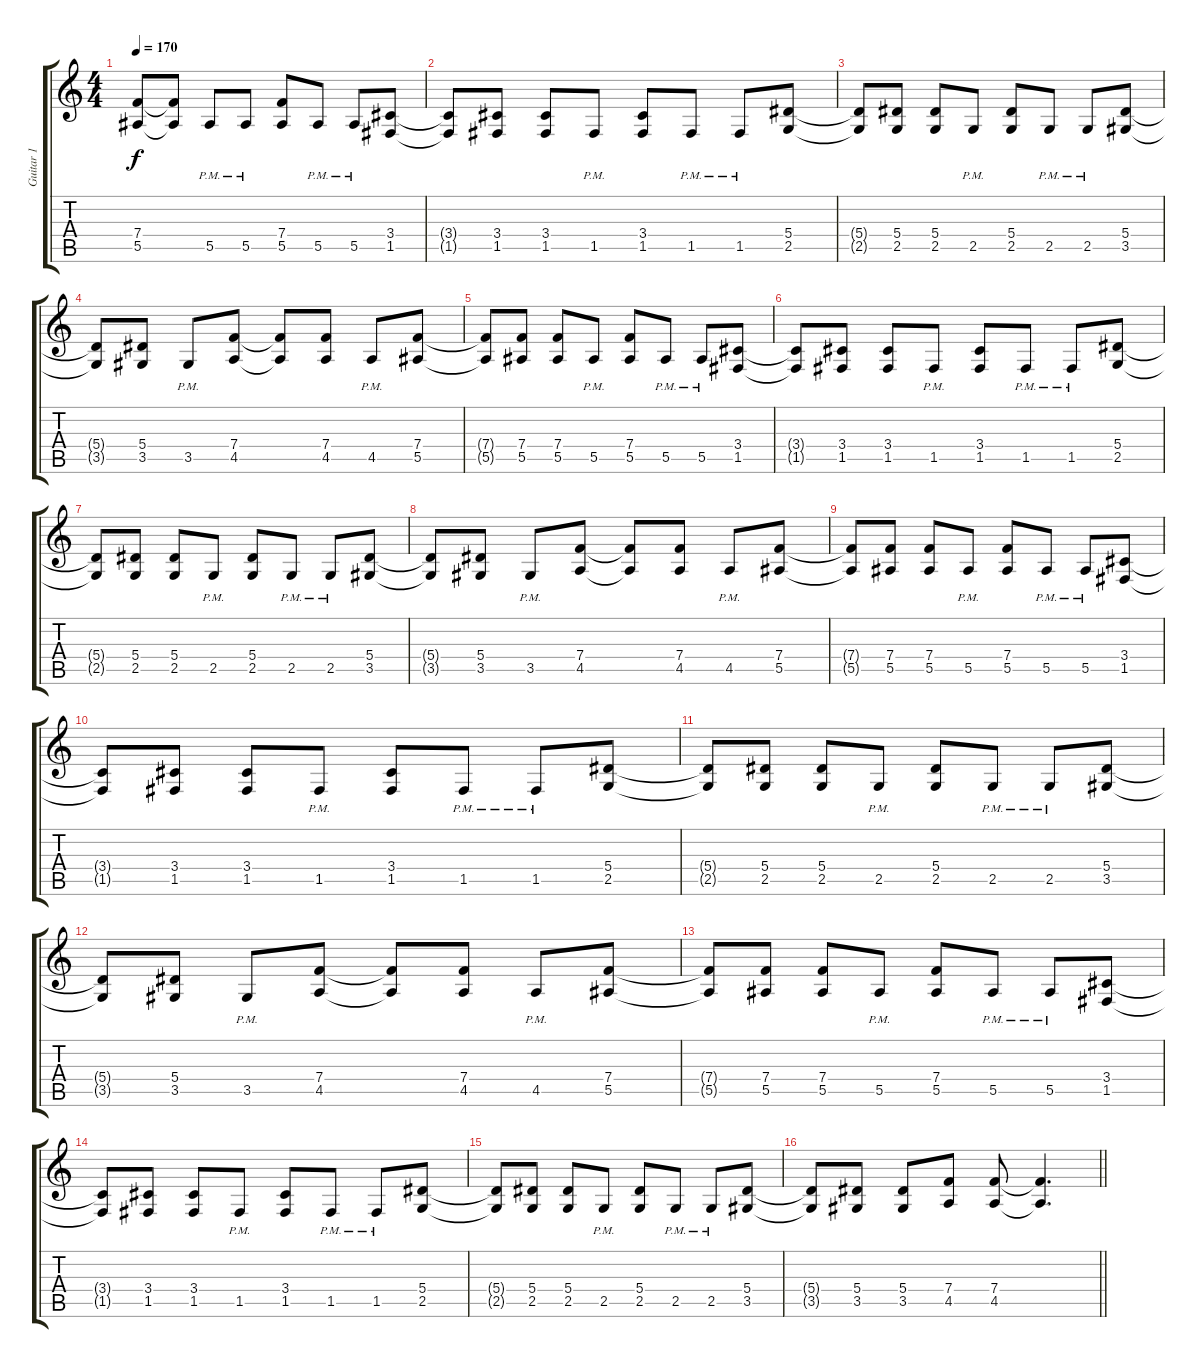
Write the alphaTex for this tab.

\track ("Guitar 1" "Guitar 1") {instrument distortionguitar}
\staff {score tabs}
\tuning (C4 G3 Eb3 Bb2 F2 C2) {hide}
\ts (4 4)
\tempo 170
\clef g2
\ks c
(7.4 5.5).8{dy f} (7.4{t} 5.5{t}).8 5.5{pm}.8 5.5{pm}.8 (7.4 5.5).8 5.5{pm}.8 5.5{pm}.8 (3.4 1.5).8 |
(3.4{t} 1.5{t}).8 (3.4 1.5).8 (3.4 1.5).8 1.5{pm}.8 (3.4 1.5).8 1.5{pm}.8 1.5{pm}.8 (5.4 2.5).8 |
(5.4{t} 2.5{t}).8 (5.4 2.5).8 (5.4 2.5).8 2.5{pm}.8 (5.4 2.5).8 2.5{pm}.8 2.5{pm}.8 (5.4 3.5).8 |
(5.4{t} 3.5{t}).8 (5.4 3.5).8 3.5{pm}.8 (7.4 4.5).8 (7.4{t} 4.5{t}).8 (7.4 4.5).8 4.5{pm}.8 (7.4 5.5).8 |
(7.4{t} 5.5{t}).8 (7.4 5.5).8 (7.4 5.5).8 5.5{pm}.8 (7.4 5.5).8 5.5{pm}.8 5.5{pm}.8 (3.4 1.5).8 |
(3.4{t} 1.5{t}).8 (3.4 1.5).8 (3.4 1.5).8 1.5{pm}.8 (3.4 1.5).8 1.5{pm}.8 1.5{pm}.8 (5.4 2.5).8 |
(5.4{t} 2.5{t}).8 (5.4 2.5).8 (5.4 2.5).8 2.5{pm}.8 (5.4 2.5).8 2.5{pm}.8 2.5{pm}.8 (5.4 3.5).8 |
(5.4{t} 3.5{t}).8 (5.4 3.5).8 3.5{pm}.8 (7.4 4.5).8 (7.4{t} 4.5{t}).8 (7.4 4.5).8 4.5{pm}.8 (7.4 5.5).8 |
(7.4{t} 5.5{t}).8 (7.4 5.5).8 (7.4 5.5).8 5.5{pm}.8 (7.4 5.5).8 5.5{pm}.8 5.5{pm}.8 (3.4 1.5).8 |
(3.4{t} 1.5{t}).8 (3.4 1.5).8 (3.4 1.5).8 1.5{pm}.8 (3.4 1.5).8 1.5{pm}.8 1.5{pm}.8 (5.4 2.5).8 |
(5.4{t} 2.5{t}).8 (5.4 2.5).8 (5.4 2.5).8 2.5{pm}.8 (5.4 2.5).8 2.5{pm}.8 2.5{pm}.8 (5.4 3.5).8 |
(5.4{t} 3.5{t}).8 (5.4 3.5).8 3.5{pm}.8 (7.4 4.5).8 (7.4{t} 4.5{t}).8 (7.4 4.5).8 4.5{pm}.8 (7.4 5.5).8 |
(7.4{t} 5.5{t}).8 (7.4 5.5).8 (7.4 5.5).8 5.5{pm}.8 (7.4 5.5).8 5.5{pm}.8 5.5{pm}.8 (3.4 1.5).8 |
(3.4{t} 1.5{t}).8 (3.4 1.5).8 (3.4 1.5).8 1.5{pm}.8 (3.4 1.5).8 1.5{pm}.8 1.5{pm}.8 (5.4 2.5).8 |
(5.4{t} 2.5{t}).8 (5.4 2.5).8 (5.4 2.5).8 2.5{pm}.8 (5.4 2.5).8 2.5{pm}.8 2.5{pm}.8 (5.4 3.5).8 |
\barLineRight lightlight
(5.4{t} 3.5{t}).8 (5.4 3.5).8 (5.4 3.5).8 (7.4 4.5).8 (7.4 4.5).8 (7.4{t} 4.5{t}).4{d}
